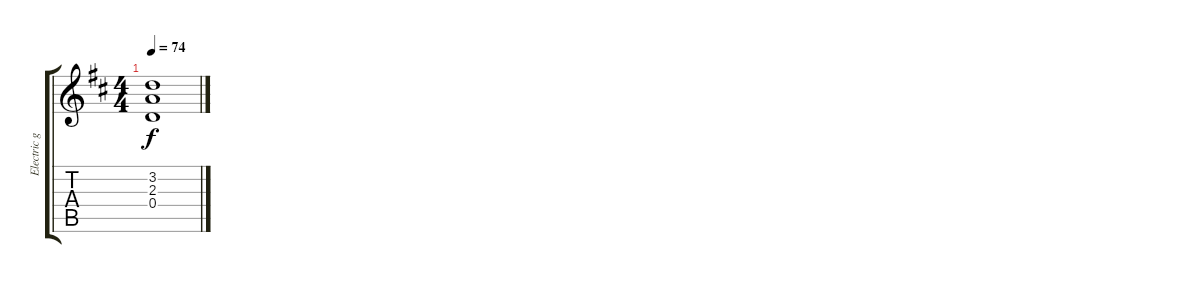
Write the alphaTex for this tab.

\track ("Electric guitar 2" "Electric g") {instrument electricguitarclean}
\staff {score tabs}
\tuning (E4 B3 G3 D3 A2 E2) {hide}
\ts (4 4)
\tempo 74
\clef g2
\ks d
(3.2 2.3 0.4).1{dy f}
